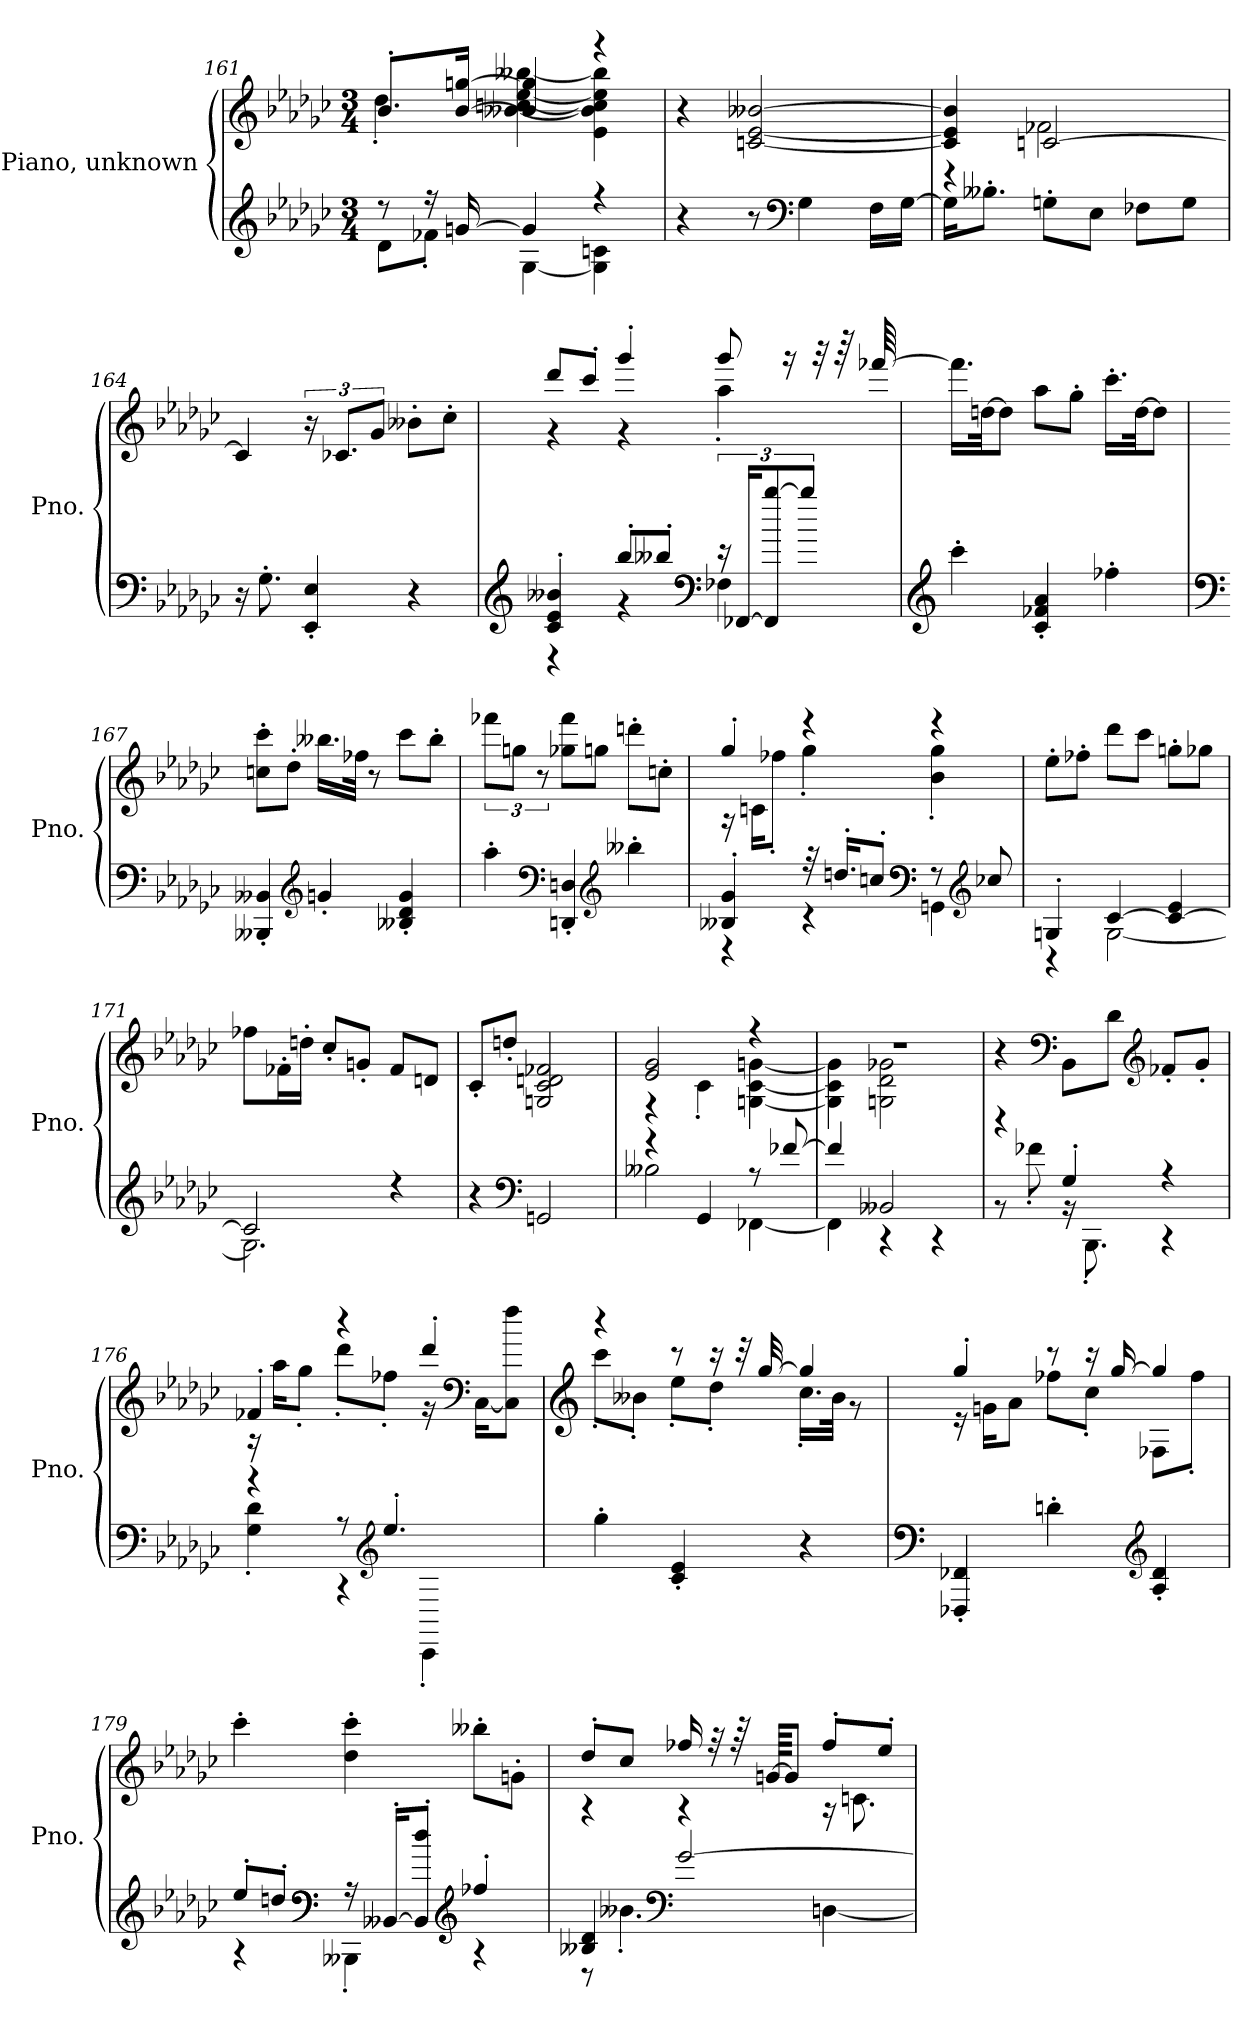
**kern	**kern
*part1	*part1
*staff2	*staff1
*I"Piano, unknown	*
*I'Pno.	*
*clefG2	*clefG2
*k[b-e-a-d-g-c-]	*k[b-e-a-d-g-c-]
*M3/4	*M3/4
=161	=161
*^	*^
8r	8d-\L	8.b-'/L	4dd-'\
16r	8f-X'\J	.	.
[16gn/	.	[16b-/ [16ggn/Jk	.
4g/]	[4G-\	4b-/] 4gg/]	[4b--X\ [4ccn\ [4ee-\ [4bb--X\
4r	4G-\] 4cn\	4r	4e-\ 4b--\] 4cc\] 4ee-\] 4bb--\]
*v	*v	*	*
*	*v	*v
!!LO:LB:g=z
=162	=162
4r	4r
8r	[2cn/ [2e-/ [2b--X/
*clefF4	*
4G-\	.
16F\LL	.
[16G-\JJ	.
=163	=163
*	*^
16G-\KL]	4c/] 4e-/] 4b--/]	4r
8.B--X'\J	.	.
8Gn'\L	[2cn/	2f-X\
8E-\J	.	.
8F-X\L	.	.
8G\J	.	.
*	*v	*v
=164	=164
16r	4c/]
8.G-'\	.
4EE-/' 4E-/'	24r
.	12.c-X/L
.	12g-/J
4r	8b--X'\L
.	8cc-'\J
!!LO:LB:g=z
=165	=165
*clefG2	*
*^	*^
4c-/' 4e-/' 4b--X/'	4r	8ddd-/L	4r
.	.	8ccc-'/J	.
8bb-'/L	4r	4ggg-'/	4r
8bb--X'/J	.	.	.
*clefF4	*	*	*
24r	4F-X\	8ggg-/	4aa-'\
[24FF-X/KL	.	.	.
12FF-/] [12bb--/	.	.	.
.	.	16r	.
12bb--/J]	.	.	.
.	.	32r	.
.	.	64r	.
.	.	[64fff-X/	.
*v	*v	*	*
*	*v	*v
=166	=166
*clefG2	*
4ccc-'\	16.fff-\LL]
.	[32ddn\JK
.	8dd\J]
4c-/' 4f-X/' 4a-/'	8aa-\L
.	8gg-'\J
4ff-X'\	16.ccc-'\LL
.	[32dd\JK
.	8dd\J]
!!LO:LB:g=z
=167	=167
*clefF4	*
4BBB--X/' 4BB--X/'	8ccn\' 8ccc-\'L
.	8dd-'\J
*clefG2	*
4gn'/	16.bb--X\LL
.	32ff-X\JJk
.	8r
4B--X/' 4d-/' 4g/'	8ccc-\L
.	8bb--'\J
=168	=168
4aa-'\	12fff-X\L
.	12ggn\J
.	12r
*clefF4	*
4DDn/' 4Dn/'	8gg-X\ 8fff-\L
.	8ggn\J
*clefG2	*
4bb--X'\	8dddn'\L
.	8ccn'\J
!!LO:LB:g=z
=169	=169
*^	*^
4B--X/' 4g-/'	4r	4gg-'/	16r
.	.	.	16cn\KL
.	.	.	8ff-X'\J
32r	4r	4r	4gg-'\
16.ddn'/KL	.	.	.
8ccn'/J	.	.	.
*clefF4	*	*	*
8r	4GGn\	4r	4b-\' 4gg-\'
*clefG2	*	*	*
8cc-X/	.	.	.
*	*	*v	*v
=170	=170	=170
4Gn'/	4r	8ee-'\L
.	.	8ff-X'\J
[4c-/	[2G\	8ddd-\L
.	.	8ccc-\J
4c-/_ 4e-/	.	8ggn'\L
.	.	8gg-X\J
=171	=171	=171
2c-/]	2.G\]	8ff-X\L
.	.	16f-X'\L
.	.	16ddn'\JJ
.	.	8cc-'/L
.	.	8gn'/J
4r	.	8f-/L
.	.	8dn/J
*v	*v	*
!!LO:LB:g=z
=172	=172
4r	8c-'/L
.	8ddn'/J
*clefF4	*
2GGn/	2Gn/ 2c-/ 2dn/ 2f-X/
=173	=173
*^	*^
4r	2B--X\	2e-/ 2g-/	4r
4GG-/	.	.	4c-'\
8r	[4FF-X\	4r	[4Gn\ [4c-\ [4gn\
[8f-X/	.	.	.
=174	=174	=174	=174
4f-/]	4FF-\]	2.r	4G\] 4c-\] 4g\]
2BB--X/	4r	.	2Gn\ 2d-\ 2g-X\
.	4r	.	.
*	*	*v	*v
=175	=175	=175
4r	8r	4r
.	8f-X'\	.
*	*	*clefF4
4G-'/	16r	8BB-\L
.	8.BBB-'\	.
.	.	8d-\J
*	*	*clefG2
4r	4r	8f-X'/L
.	.	8g-'/J
!!LO:PB:g=z
=176	=176	=176
*	*	*^
4r	4G-\' 4d-\'	4f-X'/	16r
.	.	.	16aa-\KL
.	.	.	8gg-'\J
8r	4r	4r	8ddd-'\L
*clefG2	*	*	*
4.ee-'/	.	.	8ff-X'\J
.	4CC-'\	4ddd-'/	16r
*	*	*clefF4	*
.	.	.	[16C-\KL
.	.	.	8C-\] 8ff-\J
*v	*v	*	*
=177	=177	=177
*	*clefG2	*
4gg-'\	4r	8ccc-'\L
.	.	8b--X'\J
4c-/' 4e-/'	8r	8ee-'\L
.	16r	8dd-'\J
.	32r	.
.	[32gg-/	.
4r	4gg-/]	16.cc-'\LL
.	.	32b--\JJk
.	.	8r
=178	=178	=178
*clefF4	*	*
4FFF-X/' 4FF-X/'	4gg-'/	16r
.	.	16gn\KL
.	.	8a-\J
4dn'\	8r	8ff-X\L
.	16r	8cc-'\J
.	[16gg-/	.
*clefG2	*	*
4A-/' 4d/'	4gg-/]	8F-X\L
.	.	8ff-'\J
*	*v	*v
!!LO:LB:g=z
=179	=179
*^	*
8ee-'/L	4r	4ccc-'\
8ddn'/J	.	.
*clefF4	*	*
16r	4BBB--X'\	4dd-\' 4ccc-\'
[16BB--X'/KL	.	.
8BB--/]' 8dd/'J	.	.
*clefG2	*	*
4ff-X'/	4r	8bb--X'\L
.	.	8gn'\J
=180	=180	=180
*	*	*^
4B--X/ 4d-/	8r	8dd-'/L	4r
.	4.b--X'\	8cc-/J	.
*clefF4	*	*	*
[2g-/	.	16ff-X/	4r
.	.	32r	.
.	.	64r	.
.	.	[64gn/KKKL	.
.	.	8g/J]	.
.	[4Dn\	8ff-'/L	16r
.	.	.	8.cn\
.	.	8ee-'/J	.
*v	*v	*	*
*	*v	*v
=	=
*-	*-
